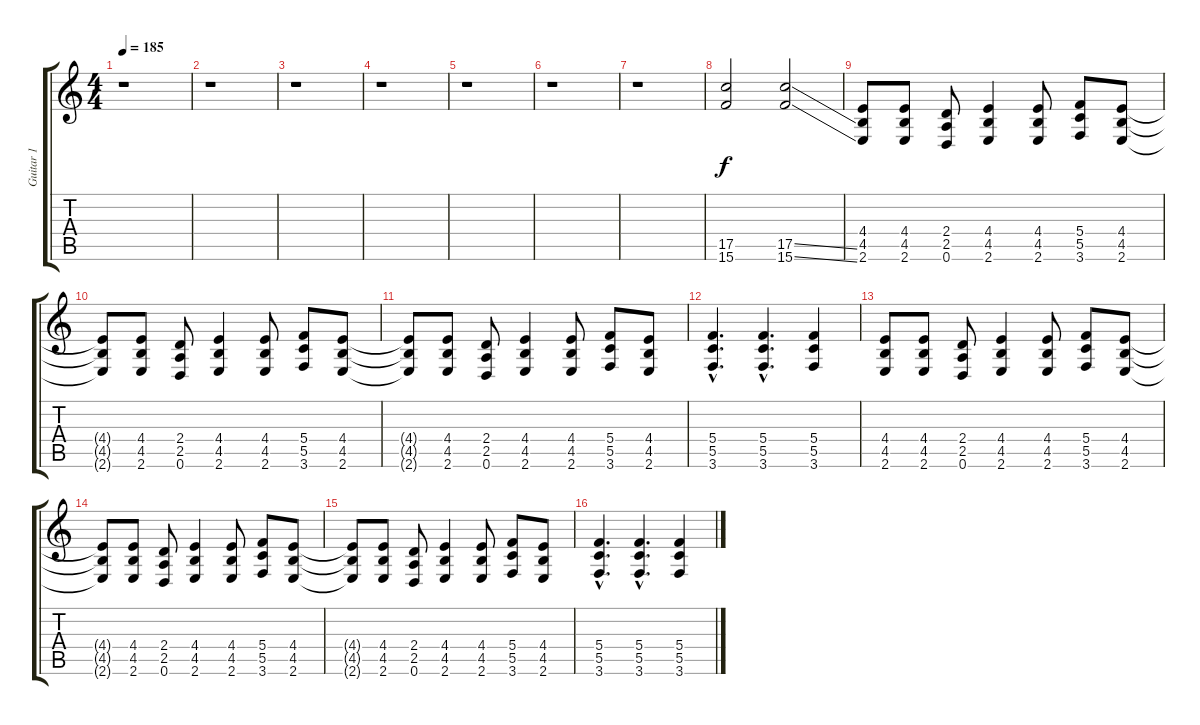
\track ("Guitar 1" "Guitar 1") {instrument distortionguitar}
\staff {score tabs}
\tuning (D4 A3 F3 C3 G2 D2) {hide}
\ts (4 4)
\tempo 185
\clef g2
\ks c
r.1{dy f instrument distortionguitar} |
r.1 |
r.1 |
r.1 |
r.1 |
r.1 |
r.1 |
(17.5 15.6).2 (17.5{ss} 15.6{ss}).2 |
(4.4 4.5 2.6).8 (4.4 4.5 2.6).8 (2.4 2.5 0.6).8 (4.4 4.5 2.6).4 (4.4 4.5 2.6).8 (5.4 5.5 3.6).8 (4.4 4.5 2.6).8 |
(4.4{t} 4.5{t} 2.6{t}).8 (4.4 4.5 2.6).8 (2.4 2.5 0.6).8 (4.4 4.5 2.6).4 (4.4 4.5 2.6).8 (5.4 5.5 3.6).8 (4.4 4.5 2.6).8 |
(4.4{t} 4.5{t} 2.6{t}).8 (4.4 4.5 2.6).8 (2.4 2.5 0.6).8 (4.4 4.5 2.6).4 (4.4 4.5 2.6).8 (5.4 5.5 3.6).8 (4.4 4.5 2.6).8 |
(5.4{hac} 5.5{hac} 3.6{hac}).4{d} (5.4{hac} 5.5{hac} 3.6{hac}).4{d} (5.4 5.5 3.6).4 |
(4.4 4.5 2.6).8 (4.4 4.5 2.6).8 (2.4 2.5 0.6).8 (4.4 4.5 2.6).4 (4.4 4.5 2.6).8 (5.4 5.5 3.6).8 (4.4 4.5 2.6).8 |
(4.4{t} 4.5{t} 2.6{t}).8 (4.4 4.5 2.6).8 (2.4 2.5 0.6).8 (4.4 4.5 2.6).4 (4.4 4.5 2.6).8 (5.4 5.5 3.6).8 (4.4 4.5 2.6).8 |
(4.4{t} 4.5{t} 2.6{t}).8 (4.4 4.5 2.6).8 (2.4 2.5 0.6).8 (4.4 4.5 2.6).4 (4.4 4.5 2.6).8 (5.4 5.5 3.6).8 (4.4 4.5 2.6).8 |
(5.4{hac} 5.5{hac} 3.6{hac}).4{d} (5.4{hac} 5.5{hac} 3.6{hac}).4{d} (5.4 5.5 3.6).4
